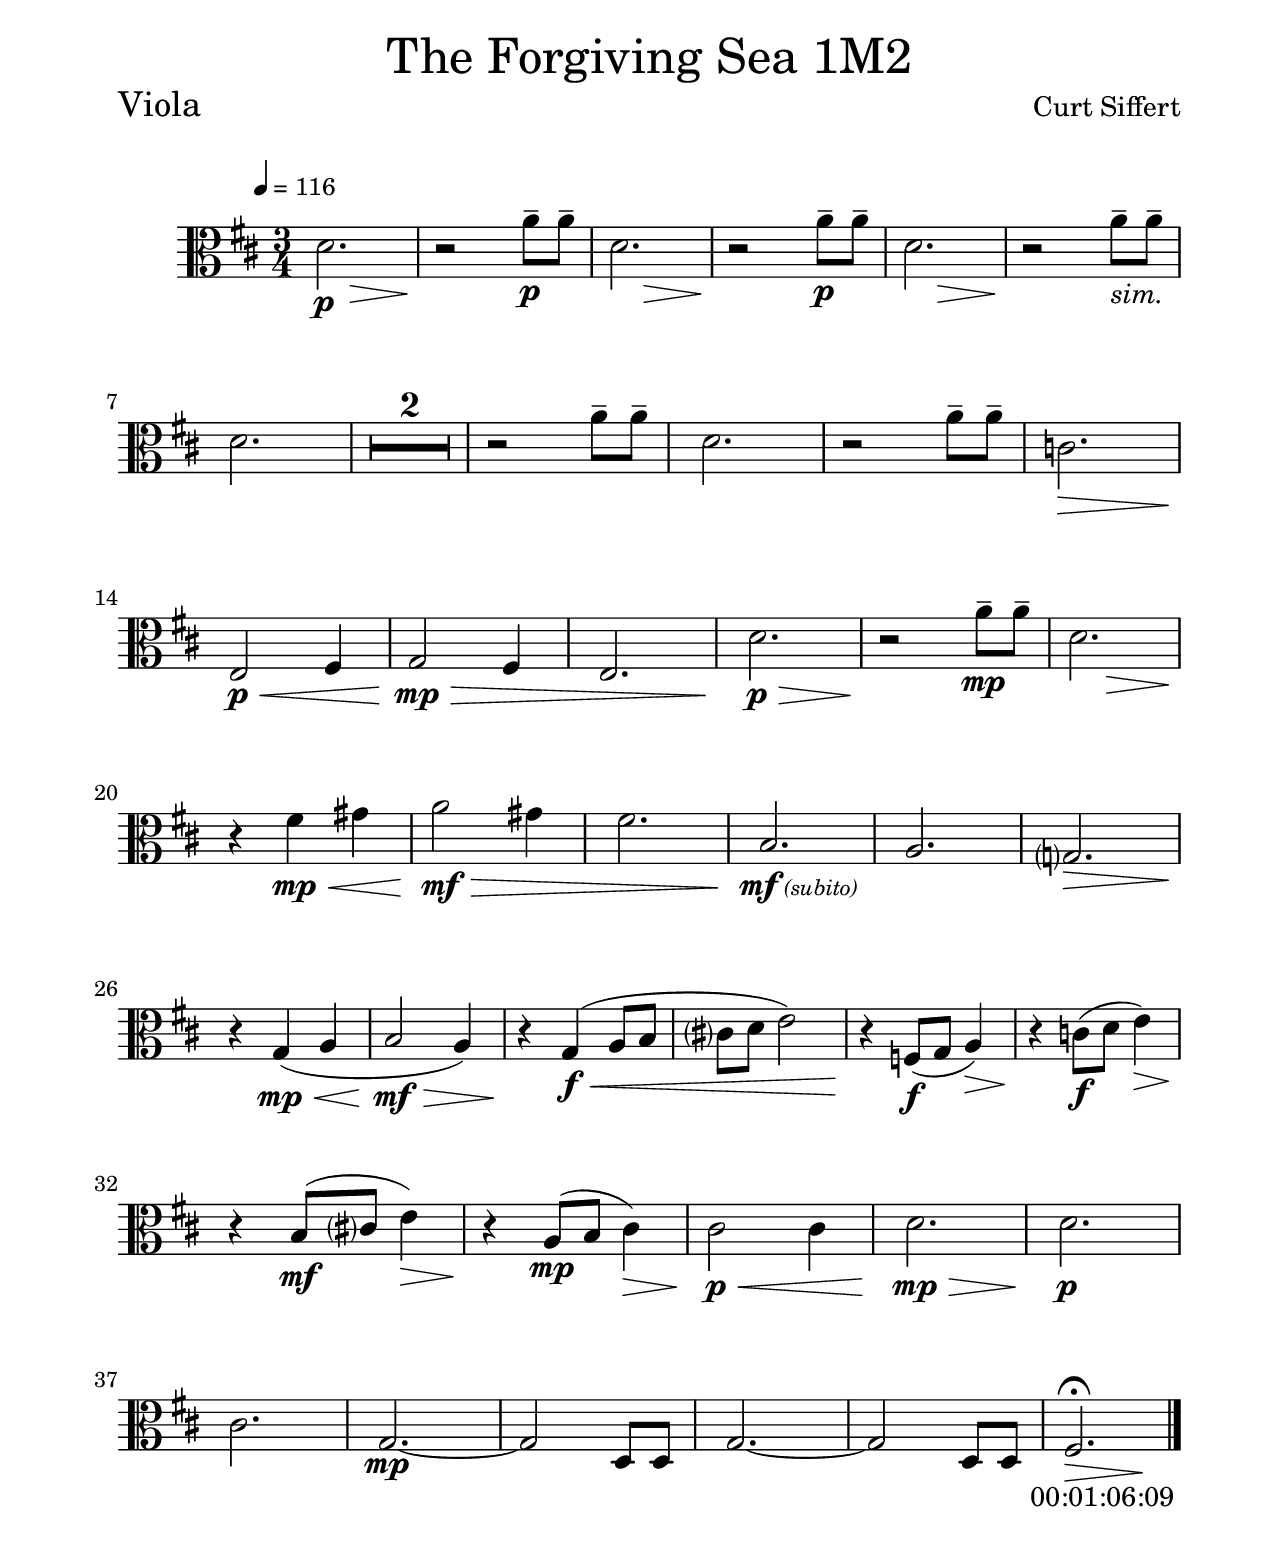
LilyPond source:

\version "2.16.0"
\include "english.ly"
\include "../lib/parts.ily"

\header {
  	instrument = "Viola"
}

\version "2.24.0"
\include "english.ly"

#(ly:set-option 'relative-includes #t)
\version "2.24.0"
\include "english.ly"

% calculate x-alignment based on attribute text + dynamic text
% this has to be a markup-command to get stencil-extent based on (interpret-markup layout props ...)
#(define-markup-command (center-dyn layout props atr-text dyn)(markup? string?)
  "x-align on center of dynamic"
  (let* (
          (text (string-append " " atr-text))
          (atr-stencil (interpret-markup layout props (markup #:normal-text #:tiny #:italic text)))
          (dyn-stencil (interpret-markup layout props (markup #:dynamic dyn)))
          (atr-x-ext (ly:stencil-extent atr-stencil X))
          (dyn-x-ext (ly:stencil-extent dyn-stencil X))
          (atr-x (- (cdr atr-x-ext)(car atr-x-ext)))
          (dyn-x (- (cdr dyn-x-ext)(car dyn-x-ext)))
          (x-align
            (* (-
                 (/ (+ atr-x (/ dyn-x 2)) (+ atr-x dyn-x) )
                 0.5) -2)
          )
        )
        (interpret-markup layout props (markup #:halign x-align #:concat (#:dynamic dyn #:normal-text #:tiny #:italic text)))
))
% define a 'new' attributed dynamic script
#(define (make-atr-dynamic-script atr dyn)
        (let ((dynamic (make-dynamic-script (markup #:center-dyn atr dyn))))
             (ly:music-set-property! dynamic 'tweaks (acons 'X-offset 0 (ly:music-property dynamic 'tweaks)))
             dynamic))


mfsub = #(make-atr-dynamic-script "(subito)" "mf")

violaNotes = \relative c' {

	\time 3/4
	\key d \major
	\set tieWaitForNote = ##t
	\clef alto

	<< d2.\p {s4 s2\>}>> |
	
	r2\! a'8--\p a-- |
	<< d,2. {s4 s2\>}>> |

	r2\! a'8--\p a-- |
	<< d,2. {s4 s2\>}>> |
	
	r2\! a'8--_\markup {\italic "sim."} a-- |	
	
	\tag #'part { \break }
	
	d,2.
		
	R2.*2
	
	r2\! a'8-- a-- |	
	d,2.
	
	r2\! a'8-- a-- |	
	c,2.\>

	\tag #'part { \break }
	
	e,2\p\< fs4
	g2\mp\> fs4
	e2.
	
	d'2.\p\>
	
	r2\! a'8--\mp a-- |	
	<< d,2. {s4 s2\>}>> |

	\tag #'part { \break }

	r4\! fs\mp\< gs |
	a2\mf\> gs4 |
	fs2.
	
	b,2.\mfsub	
	a2.
	g?2.\>

	\tag #'part { \break }
	
	r4\! g\mp\<( a |
	b2\mf\> a4)
	
	r4\! g\f\<(a8 b |
	cs? d e2)
	
	r4\! f,8\f(g a4\>)
	r4\! c8\f(d e4\>)
	
	\tag #'part { \break }

	r4\! b8\mf(cs? e4\>)
	r4\! a,8\mp(b cs4\>)
	
	cs2\p\< cs4 |
	d2.\mp\>
	d2.\p

	\tag #'part { \break }
	
	cs2.
	g2.\mp~ |
	g2 d8 d |
	g2.~
	g2 d8 d
	
	
	<< {fs2.\fermata } {s4\> s4 s4\!} >>
		
	\bar "|."
	\tag #'part {
		\override Score.RehearsalMark.direction = #DOWN
		\override Score.RehearsalMark.self-alignment-X = #RIGHT  
		\override Score.RehearsalMark.font-size = #0
		\mark "00:01:06:09"			
	}
	
	
		
}


{ 
	\everyPartScore
	\keepWithTag #'part \violaNotes	
}	
